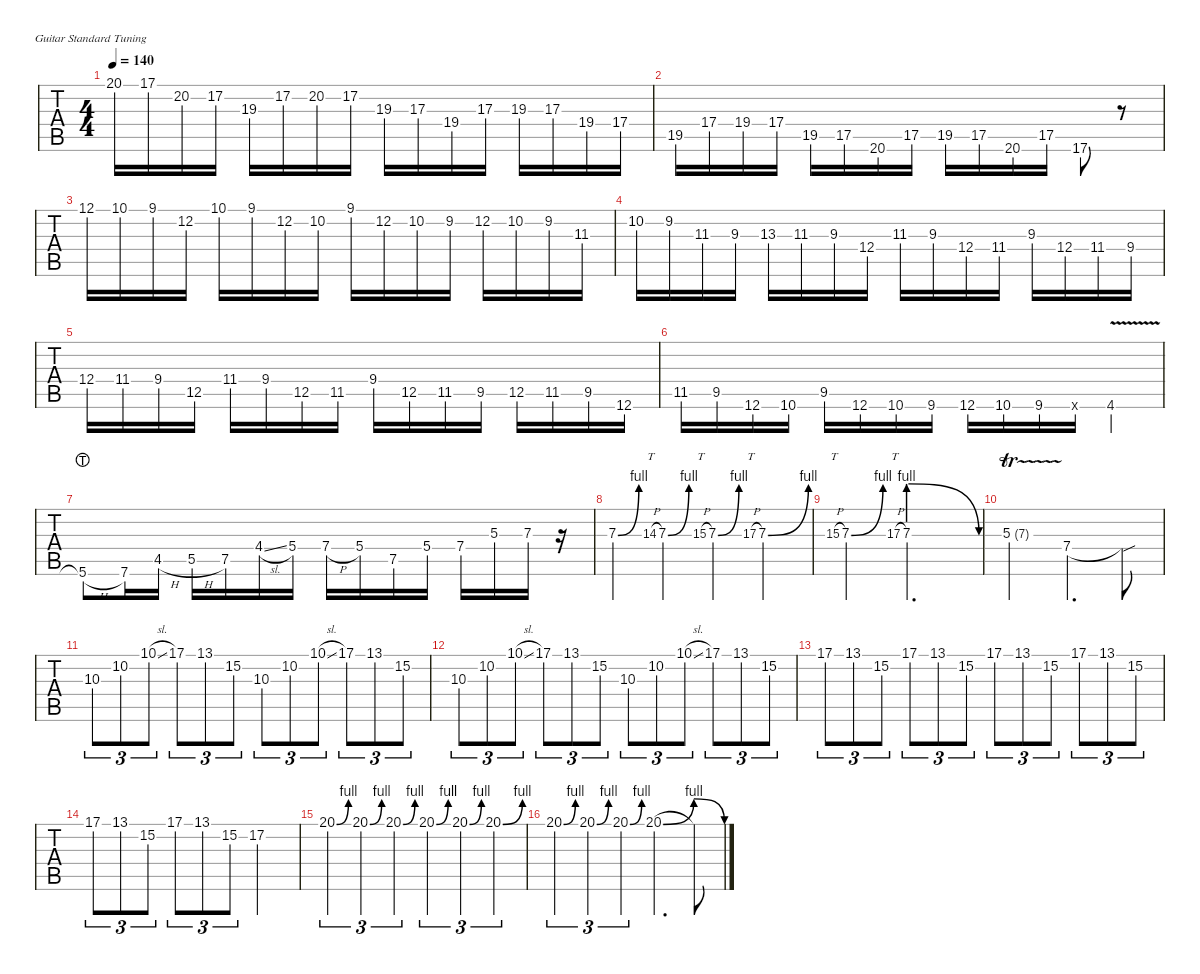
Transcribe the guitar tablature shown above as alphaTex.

\defaultSystemsLayout 4
\hideDynamics
\bracketExtendMode nobrackets
\otherSystemsTrackNameOrientation horizontal
\track ("Lead Guitar 1" "  ") {multiBarRest instrument distortionguitar}
\staff {tabs}
\tuning (E4 B3 G3 D3 A2 E2)
\ts (4 4)
\tempo 140
\clef g2
\ks c
20.1.16{dy mf} 17.1.16 20.2.16 17.2.16 19.3.16 17.2.16 20.2.16 17.2.16 19.3.16 17.3.16 19.4.16 17.3.16 19.3.16 17.3.16 19.4.16 17.4.16 |
19.5.16 17.4.16 19.4.16 17.4.16 19.5.16 17.5.16 20.6.16 17.5.16 19.5.16 17.5.16 20.6.16 17.5.16 17.6.8 r.8 |
12.1.16 10.1.16 9.1{acc #}.16 12.2.16 10.1.16 9.1{acc #}.16 12.2.16 10.2.16 9.1{acc #}.16 12.2.16 10.2.16 9.2{acc #}.16 12.2.16 10.2.16 9.2{acc #}.16 11.3{acc #}.16 |
10.2.16 9.2{acc #}.16 11.3{acc #}.16 9.3.16 13.3{acc #}.16 11.3{acc #}.16 9.3.16 12.4.16 11.3{acc #}.16 9.3.16 12.4.16 11.4{acc #}.16 9.3.16 12.4.16 11.4{acc #}.16 9.4.16 |
12.4.16 11.4{acc #}.16 9.4.16 12.5.16 11.4{acc #}.16 9.4.16 12.5.16 11.5{acc #}.16 9.4.16 12.5.16 11.5{acc #}.16 9.5{acc #}.16 12.5.16 11.5{acc #}.16 9.5{acc #}.16 12.6.16 |
11.5{acc #}.16 9.5{acc #}.16 12.6.16 10.6.16 9.5{acc #}.16 12.6.16 10.6.16 9.6{acc #}.16 12.6.16 10.6.16 9.6{acc #}.16 0.6{x}.16 4.6{v acc #}.4 |
5.6{h lht}.8 7.6.16 4.5{h acc #}.16 5.5{h}.16 7.5.16 4.4{sl acc #}.16 5.4.16 7.4{h}.16 5.4.16 7.5.16 5.4.16 7.4.16 5.3.16 7.3.16 r.16 |
7.3{be (bend 0 0 15 4)}.4 14.3{h}.8{tt gr} 7.3{be (bend 0 0 15 4)}.4 15.3{h acc #}.8{tt gr} 7.3{be (bend 0 0 15 4)}.4 17.3{h}.8{tt gr} 7.3{be (bend 0 0 15 4)}.4 |
15.3{h acc #}.8{tt gr} 7.3{be (bend 0 0 15 4)}.4 17.3{h}.8{tt gr} 7.3{be (prebendrelease 0 4 15 0)}.2{d} |
5.3{tr (7 16)}.2 7.4.4{d} 7.4{sou t}.8 |
10.3.8{tu (3 2)} 10.2.8{tu (3 2)} 10.1{sl}.8{tu (3 2)} 17.1.8{tu (3 2)} 13.1.8{tu (3 2)} 15.2.8{tu (3 2)} 10.3.8{tu (3 2)} 10.2.8{tu (3 2)} 10.1{sl}.8{tu (3 2)} 17.1.8{tu (3 2)} 13.1.8{tu (3 2)} 15.2.8{tu (3 2)} |
10.3.8{tu (3 2)} 10.2.8{tu (3 2)} 10.1{sl}.8{tu (3 2)} 17.1.8{tu (3 2)} 13.1.8{tu (3 2)} 15.2.8{tu (3 2)} 10.3.8{tu (3 2)} 10.2.8{tu (3 2)} 10.1{sl}.8{tu (3 2)} 17.1.8{tu (3 2)} 13.1.8{tu (3 2)} 15.2.8{tu (3 2)} |
17.1.8{tu (3 2)} 13.1.8{tu (3 2)} 15.2.8{tu (3 2)} 17.1.8{tu (3 2)} 13.1.8{tu (3 2)} 15.2.8{tu (3 2)} 17.1.8{tu (3 2)} 13.1.8{tu (3 2)} 15.2.8{tu (3 2)} 17.1.8{tu (3 2)} 13.1.8{tu (3 2)} 15.2.8{tu (3 2)} |
17.1.8{tu (3 2)} 13.1.8{tu (3 2)} 15.2.8{tu (3 2)} 17.1.8{tu (3 2)} 13.1.8{tu (3 2)} 15.2.8{tu (3 2)} 17.2.2 |
20.1{be (bend 0 0 15 4)}.4{tu (3 2)} 20.1{be (bend 0 0 15 4)}.4{tu (3 2)} 20.1{be (bend 0 0 15 4)}.4{tu (3 2)} 20.1{be (bend 0 0 15 4)}.4{tu (3 2)} 20.1{be (bend 0 0 15 4)}.4{tu (3 2)} 20.1{be (bend 0 0 15 4)}.4{tu (3 2)} |
20.1{be (bend 0 0 15 4)}.4{tu (3 2)} 20.1{be (bend 0 0 15 4)}.4{tu (3 2)} 20.1{be (bend 0 0 15 4)}.4{tu (3 2)} 20.1{be (bendrelease 0 0 10.2 4 35.4 4 55.199999999999996 0)}.4{d} 20.1{t}.8
